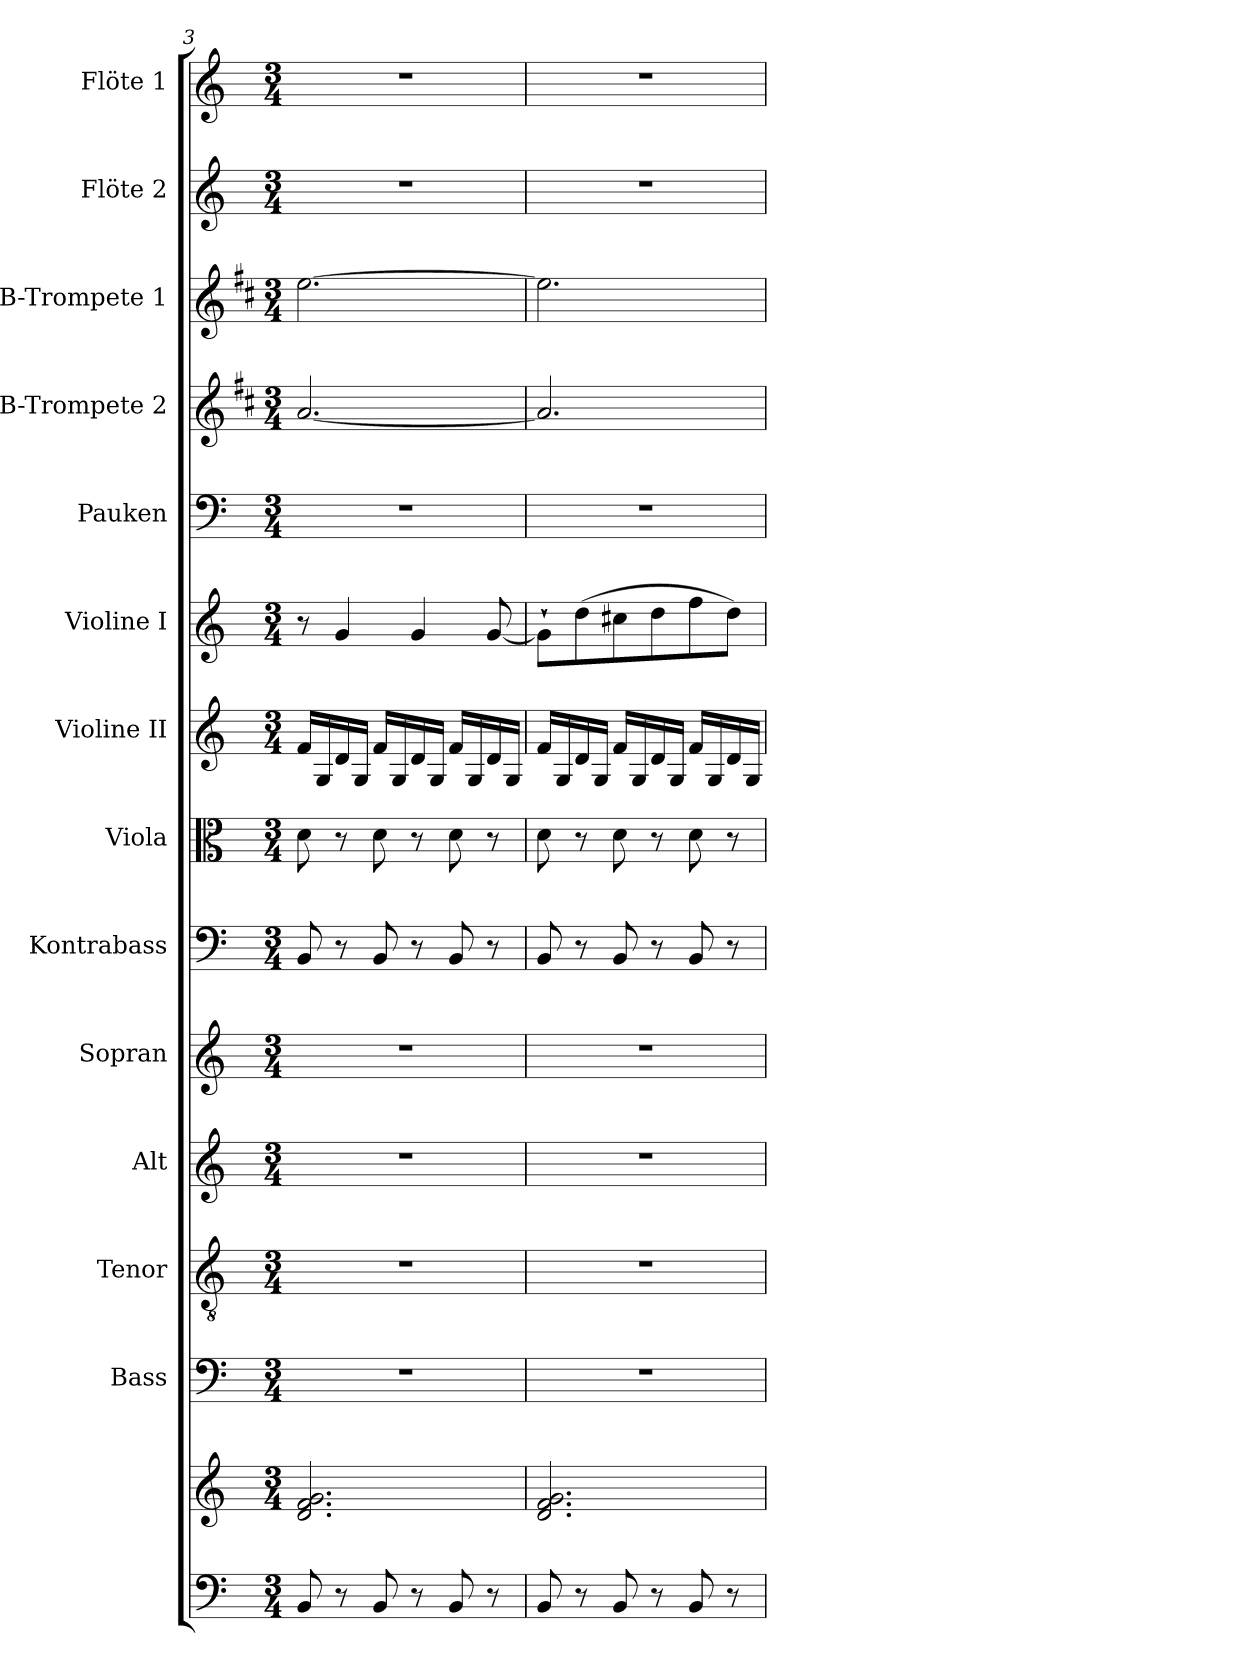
**kern	**kern	**kern	**kern	**kern	**kern	**kern	**kern	**kern	**kern	**kern	**kern	**kern	**kern	**kern
*part14	*part14	*part13	*part12	*part11	*part10	*part9	*part8	*part7	*part6	*part5	*part4	*part3	*part2	*part1
*staff15	*staff14	*staff13	*staff12	*staff11	*staff10	*staff9	*staff8	*staff7	*staff6	*staff5	*staff4	*staff3	*staff2	*staff1
*	*	*I"Bass	*I"Tenor	*I"Alt	*I"Sopran	*I"Kontrabass	*I"Viola	*I"Violine II	*I"Violine I	*I"Pauken	*I"B-Trompete 2	*I"B-Trompete 1	*I"Flöte 2	*I"Flöte 1
*	*	*I'B.	*I'T.	*I'A.	*I'S.	*I'Kb.	*I'Vla.	*I'Vl. II	*I'Vl. I	*I'Pk.	*I'B Trp. 2	*I'B Trp. 1	*I'Fl. 2	*I'Fl. 1
*clefF4	*clefG2	*clefF4	*clefGv2	*clefG2	*clefG2	*clefF4	*clefC3	*clefG2	*clefG2	*clefF4	*clefG2	*clefG2	*clefG2	*clefG2
*	*	*	*	*	*	*ITrd7c12	*	*	*	*	*ITrd1c2	*ITrd1c2	*	*
*k[]	*k[]	*k[]	*k[]	*k[]	*k[]	*k[]	*k[]	*k[]	*k[]	*k[]	*k[]	*k[]	*k[]	*k[]
*C:	*C:	*C:	*C:	*C:	*C:	*C:	*C:	*C:	*C:	*C:	*C:	*C:	*C:	*C:
*M3/4	*M3/4	*M3/4	*M3/4	*M3/4	*M3/4	*M3/4	*M3/4	*M3/4	*M3/4	*M3/4	*M3/4	*M3/4	*M3/4	*M3/4
=3	=3	=3	=3	=3	=3	=3	=3	=3	=3	=3	=3	=3	=3	=3
8BB/	2.d/ 2.f/ 2.g/	2.r	2.r	2.r	2.r	8BBB/	8d\	16f/LL	8r	2.r	[2.g/	[2.dd\	2.r	2.r
.	.	.	.	.	.	.	.	16G/	.	.	.	.	.	.
8r	.	.	.	.	.	8r	8r	16d/	4g/	.	.	.	.	.
.	.	.	.	.	.	.	.	16G/JJ	.	.	.	.	.	.
8BB/	.	.	.	.	.	8BBB/	8d\	16f/LL	.	.	.	.	.	.
.	.	.	.	.	.	.	.	16G/	.	.	.	.	.	.
8r	.	.	.	.	.	8r	8r	16d/	4g/	.	.	.	.	.
.	.	.	.	.	.	.	.	16G/JJ	.	.	.	.	.	.
8BB/	.	.	.	.	.	8BBB/	8d\	16f/LL	.	.	.	.	.	.
.	.	.	.	.	.	.	.	16G/	.	.	.	.	.	.
8r	.	.	.	.	.	8r	8r	16d/	[8g/	.	.	.	.	.
.	.	.	.	.	.	.	.	16G/JJ	.	.	.	.	.	.
=4	=4	=4	=4	=4	=4	=4	=4	=4	=4	=4	=4	=4	=4	=4
8BB/	2.d/ 2.f/ 2.g/	2.r	2.r	2.r	2.r	8BBB/	8d\	16f/LL	8g`>\L]	2.r	2.g/]	2.dd\]	2.r	2.r
.	.	.	.	.	.	.	.	16G/	.	.	.	.	.	.
8r	.	.	.	.	.	8r	8r	16d/	(>8dd\	.	.	.	.	.
.	.	.	.	.	.	.	.	16G/JJ	.	.	.	.	.	.
8BB/	.	.	.	.	.	8BBB/	8d\	16f/LL	8cc#X\	.	.	.	.	.
.	.	.	.	.	.	.	.	16G/	.	.	.	.	.	.
8r	.	.	.	.	.	8r	8r	16d/	8dd\	.	.	.	.	.
.	.	.	.	.	.	.	.	16G/JJ	.	.	.	.	.	.
8BB/	.	.	.	.	.	8BBB/	8d\	16f/LL	8ff\	.	.	.	.	.
.	.	.	.	.	.	.	.	16G/	.	.	.	.	.	.
8r	.	.	.	.	.	8r	8r	16d/	8dd\J)	.	.	.	.	.
.	.	.	.	.	.	.	.	16G/JJ	.	.	.	.	.	.
=	=	=	=	=	=	=	=	=	=	=	=	=	=	=
*-	*-	*-	*-	*-	*-	*-	*-	*-	*-	*-	*-	*-	*-	*-
